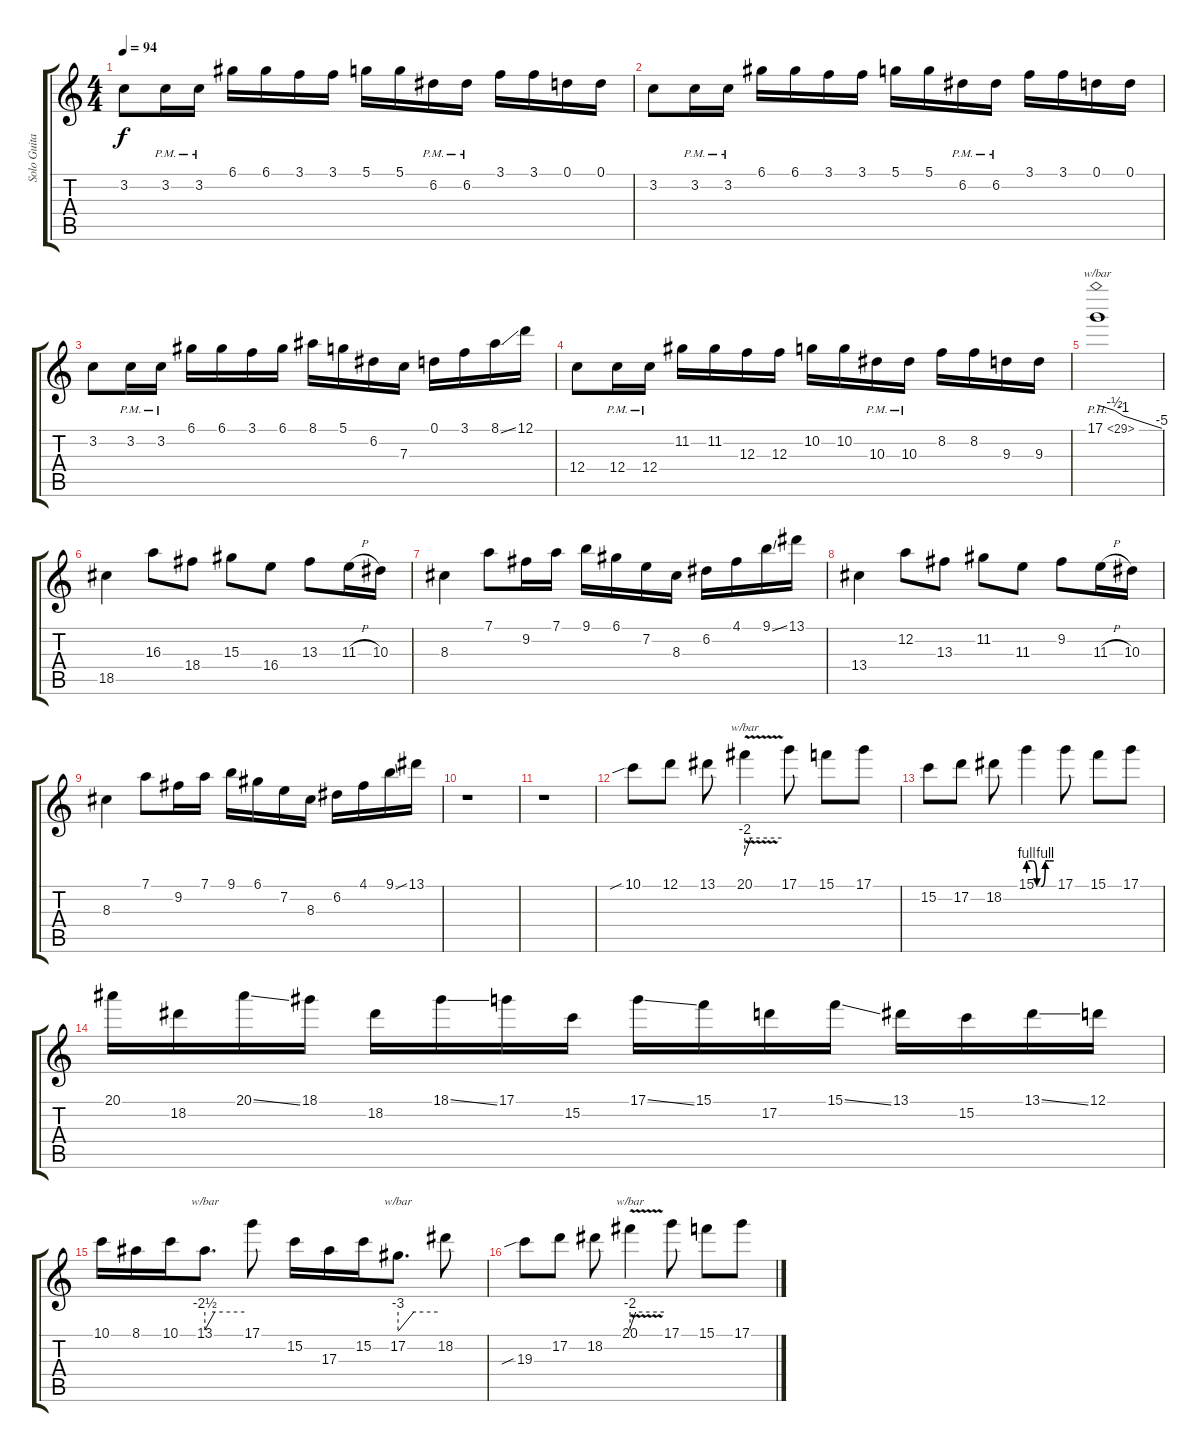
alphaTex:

\track ("Solo Guitar" "Solo Guita") {solo instrument distortionguitar}
\staff {score tabs}
\tuning (D4 A3 F3 C3 G2 C2) {hide}
\ts (4 4)
\tempo 94
\clef g2
\ks c
3.2.8{dy f} 3.2{pm}.16 3.2{pm}.16 6.1.16 6.1.16 3.1.16 3.1.16 5.1.16 5.1.16 6.2{pm}.16 6.2{pm}.16 3.1.16 3.1.16 0.1.16 0.1.16 |
3.2.8 3.2{pm}.16 3.2{pm}.16 6.1.16 6.1.16 3.1.16 3.1.16 5.1.16 5.1.16 6.2{pm}.16 6.2{pm}.16 3.1.16 3.1.16 0.1.16 0.1.16 |
3.2.8 3.2{pm}.16 3.2{pm}.16 6.1.16 6.1.16 3.1.16 6.1.16 8.1.16 5.1.16 6.2.16 7.3.16 0.1.16 3.1.16 8.1{ss}.16 12.1.16 |
12.4.8 12.4{pm}.16 12.4{pm}.16 11.2.16 11.2.16 12.3.16 12.3.16 10.2.16 10.2.16 10.3{pm}.16 10.3{pm}.16 8.2.16 8.2.16 9.3.16 9.3.16 |
17.1{ph 12}.1{tbe (custom default 0 0 16 -2 24 -4 60 -20)} |
18.5.4 16.3.8 18.4.8 15.3.8 16.4.8 13.3.8 11.3{h}.16 10.3.16 |
8.3.4 7.1.8 9.2.16 7.1.16 9.1.16 6.1.16 7.2.16 8.3.16 6.2.16 4.1.16 9.1{ss}.16 13.1.16 |
13.4.4 12.2.8 13.3.8 11.2.8 11.3.8 9.2.8 11.3{h}.16 10.3.16 |
8.3.4 7.1.8 9.2.16 7.1.16 9.1.16 6.1.16 7.2.16 8.3.16 6.2.16 4.1.16 9.1{ss}.16 13.1.16 |
r.1 |
r.1 |
10.1{sib}.8 12.1.8 13.1.8 20.1{v}.4{tbe (custom default 0 -8 10 0 60 0)} 17.1.8 15.1.8 17.1.8 |
15.2.8 17.2.8 18.2.8 15.1{be (custom 0 4 10 4 20 0 30 0 40 4 50 4 60 4)}.4 17.1.8 15.1.8 17.1.8 |
20.1.16 18.2.16 20.1{ss}.16 18.1.16 18.2.16 18.1{ss}.16 17.1.16 15.2.16 17.1{ss}.16 15.1.16 17.2.16 15.1{ss}.16 13.1.16 15.2.16 13.1{ss}.16 12.1.16 |
10.1.16 8.1.16 10.1.16 13.1.8{d tbe (custom default 0 -10 15 0 60 0)} 17.1.8 15.2.16 17.3.16 15.2.16 17.2.8{d tbe (custom default 0 -12 24 0 60 0)} 18.2.8 |
19.3{sib}.8 17.2.8 18.2.8 20.1{v}.4{tbe (custom default 0 -8 10 0 60 0)} 17.1.8 15.1.8 17.1.8
